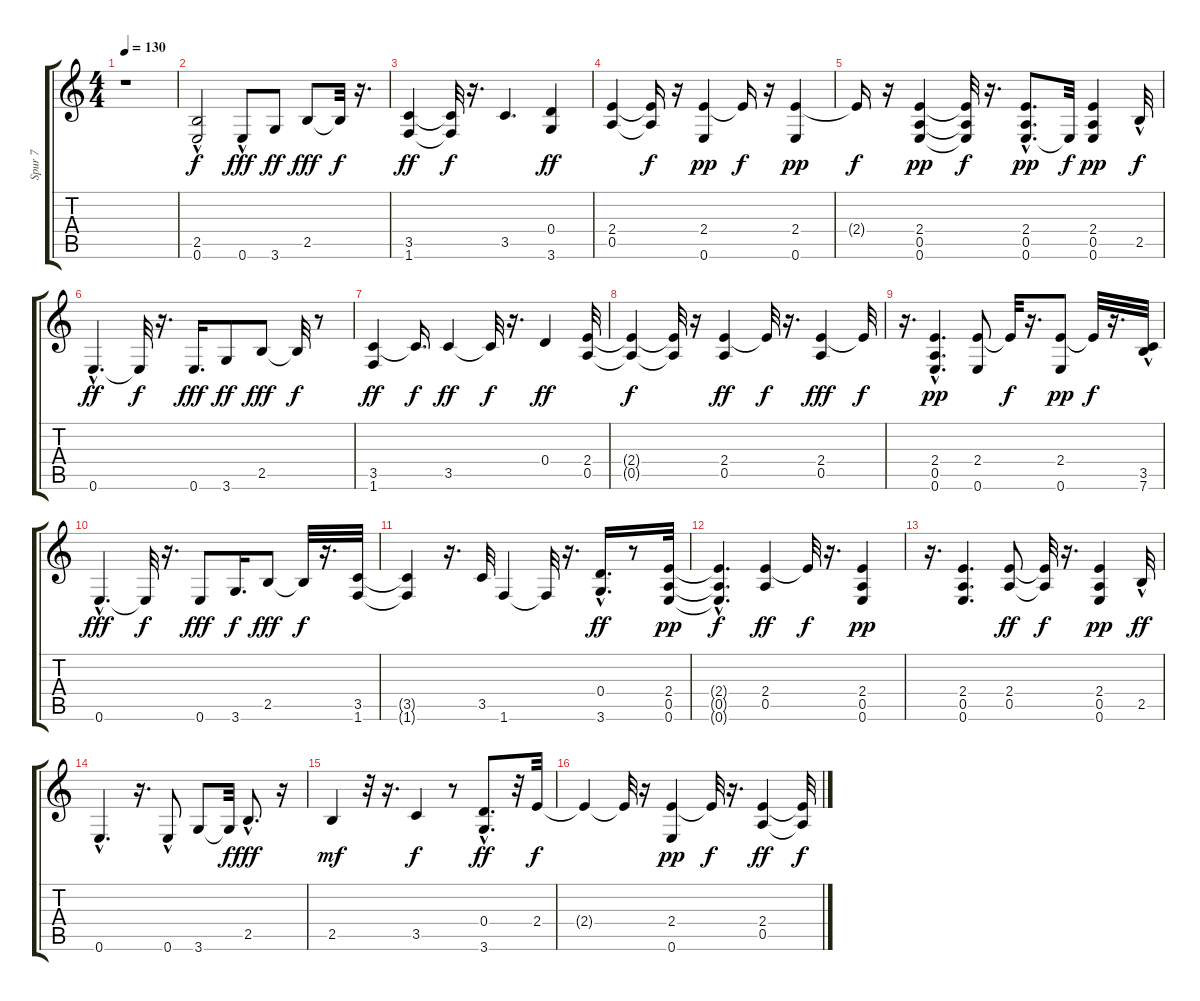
\track ("Spur 7" "Spur 7") {instrument distortionguitar}
\staff {score tabs}
\tuning (E4 B3 G3 D3 A2 E2) {hide}
\ts (4 4)
\tempo 130
\clef g2
\ks c
r.1{dy f instrument distortionguitar} |
(2.5{hac} 0.6{hac}).2 0.6{hac}.8{dy fff} 3.6.8{dy ff} 2.5.8{dy fff} 2.5{t}.32{dy f} r.16{d} |
(3.5 1.6).4{dy ff} (3.5{t} 1.6{t}).32{dy f} r.16{d} 3.5.4{d} (0.4 3.6).4{dy ff} |
(2.4 0.5).4 (2.4{t} 0.5{t}).16{dy f} r.16 (2.4 0.6).4{dy pp} 2.4{t}.16{dy f} r.16 (2.4 0.6).4{dy pp} |
2.4{t}.16{dy f} r.16 (2.4 0.5 0.6).4{dy pp} (2.4{t} 0.5{t} 0.6{t}).32{dy f} r.16{d} (2.4 0.5 0.6{hac}).8{d dy pp} 0.6{t}.32{dy f} (2.4 0.5 0.6).4{dy pp} 2.5{hac}.32{dy f} |
0.6{hac}.4{d dy ff} 0.6{t}.32{dy f} r.16{d} 0.6.16{d dy fff} 3.6.8{dy ff} 2.5.8{dy fff} 2.5{t}.32{dy f} r.8 |
(3.5 1.6).4{dy ff} 3.5{t}.16{d dy f} 3.5.4{dy ff} 3.5{t}.32{dy f} r.16{d} 0.4.4{dy ff} (2.4 0.5).32 |
(2.4{t} 0.5{t}).4{dy f} (2.4{t} 0.5{t}).32 r.16 (2.4 0.5).4{dy ff} 2.4{t}.32{dy f} r.16{d} (2.4 0.5).4{dy fff} 2.4{t}.32{dy f} |
r.16{d} (2.4 0.5 0.6{hac}).4{d dy pp} (2.4 0.6).8 2.4{t}.32{dy f} r.16{d} (2.4 0.6).8{dy pp} 2.4{t}.32{dy f} r.16{d} (3.5{hac} 7.6{hac}).32 |
0.6{hac}.4{d dy fff} 0.6{t}.32{dy f} r.16{d} 0.6.8{dy fff} 3.6.16{d dy f} 2.5.8{dy fff} 2.5{t}.32{dy f} r.16{d} (3.5 1.6).32 |
(3.5{t} 1.6{t}).4 r.16{d} 3.5.32 1.6.4 1.6{t}.32 r.16{d} (0.4{hac} 3.6{hac}).16{d dy ff} r.8 (2.4 0.5 0.6).32{dy pp} |
(2.4{t} 0.5{t} 0.6{hac t}).4{d dy f} (2.4 0.5).4{dy ff} 2.4{t}.32{dy f} r.16{d} (2.4 0.5 0.6).4{dy pp} |
r.16{d} (2.4 0.5 0.6).4{d} (2.4 0.5).8{dy ff} (2.4{t} 0.5{t}).32{dy f} r.16{d} (2.4 0.5 0.6).4{dy pp} 2.5{hac}.32{dy ff} |
0.6{hac}.4{d} r.16{d} 0.6{hac}.8 3.6.8 3.6{t}.32{dy f} 2.5{hac}.8{d dy fff} r.16 |
2.5.4{dy mf} r.32 r.16{d} 3.5.4{dy f} r.8 (0.4 3.6{hac}).8{d dy ff} r.32 2.4.32{dy f} |
2.4{t}.4 2.4{t}.32 r.16 (2.4 0.6).4{dy pp} 2.4{t}.32{dy f} r.16{d} (2.4 0.5).4{dy ff} (2.4{t} 0.5{t}).32{dy f}
